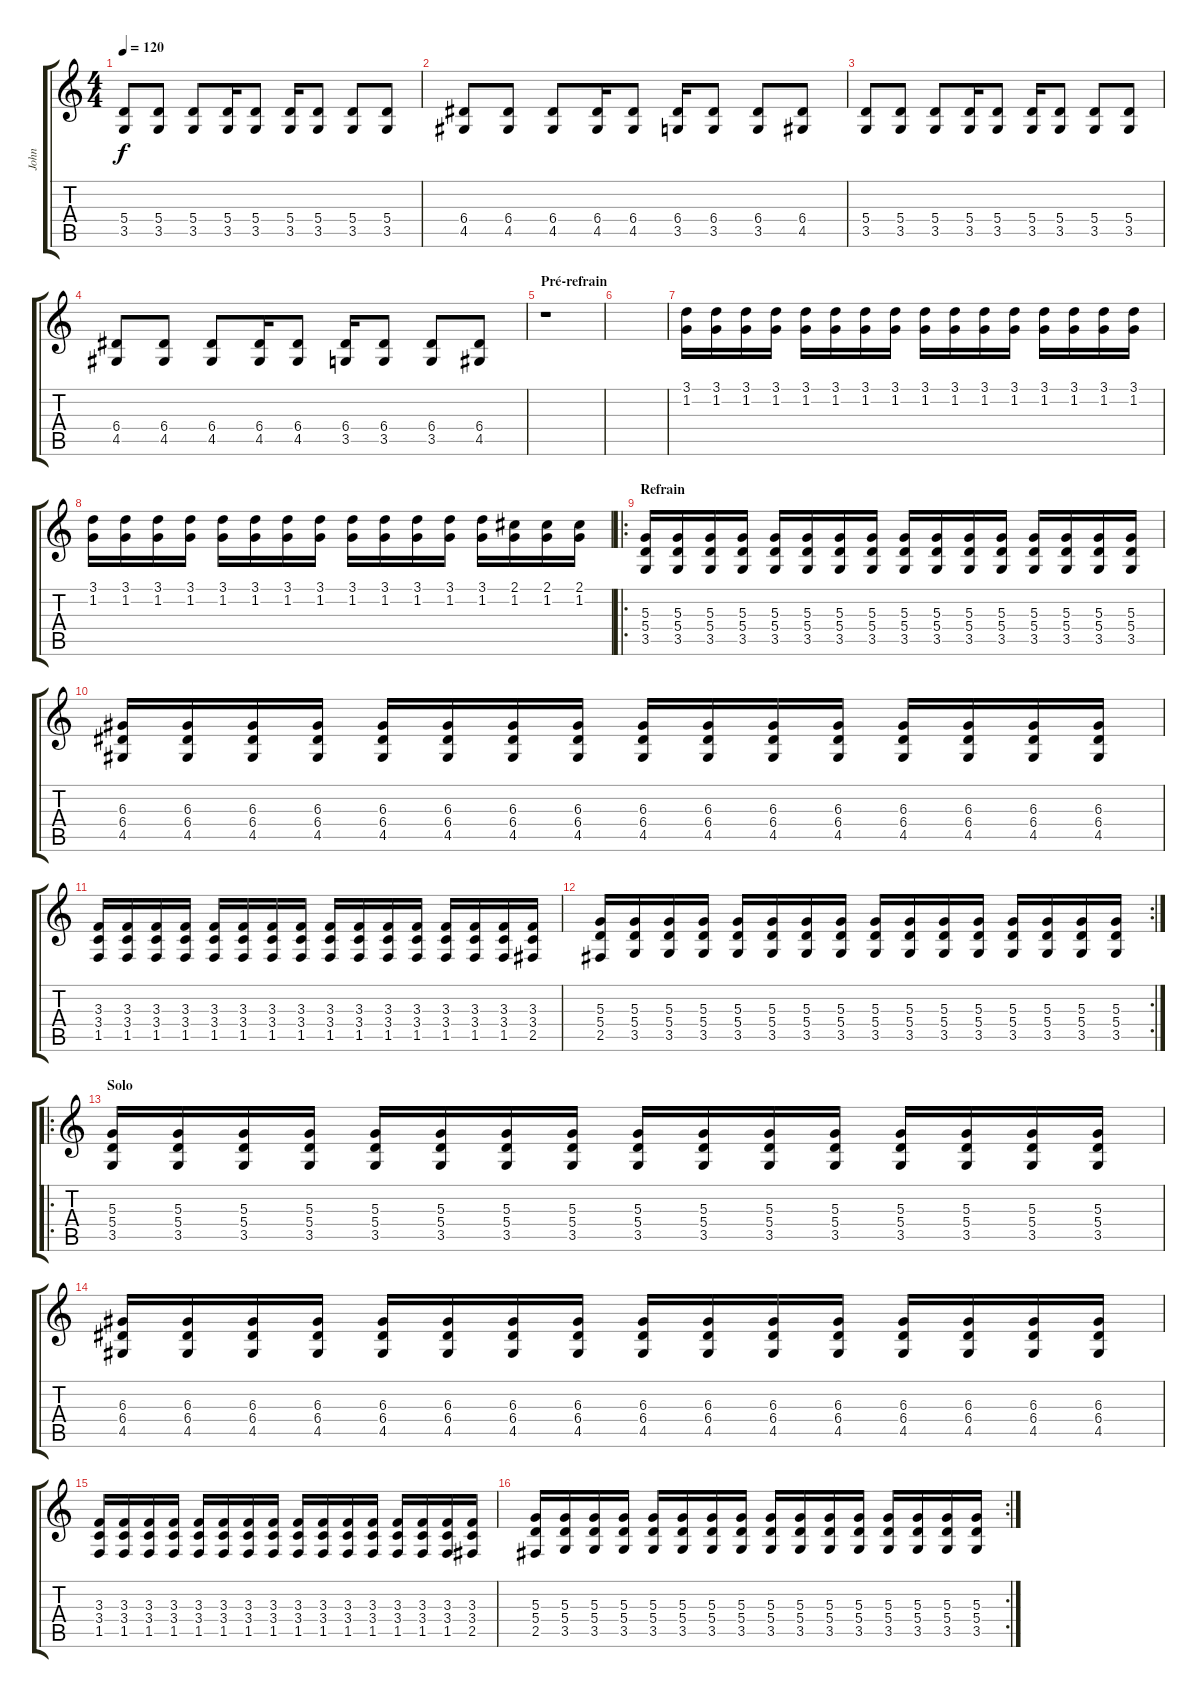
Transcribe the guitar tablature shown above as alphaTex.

\track ("John" "John") {instrument electricguitarclean}
\staff {score tabs}
\tuning (B3 Gb3 D3 A2 E2 B1) {hide}
\ts (4 4)
\tempo 120
\clef g2
\ks c
(5.4 3.5).8{dy f} (5.4 3.5).8 (5.4 3.5).8 (5.4 3.5).16 (5.4 3.5).8 (5.4 3.5).16 (5.4 3.5).8 (5.4 3.5).8 (5.4 3.5).8 |
(6.4 4.5).8 (6.4 4.5).8 (6.4 4.5).8 (6.4 4.5).16 (6.4 4.5).8 (6.4 3.5).16 (6.4 3.5).8 (6.4 3.5).8 (6.4 4.5).8 |
(5.4 3.5).8 (5.4 3.5).8 (5.4 3.5).8 (5.4 3.5).16 (5.4 3.5).8 (5.4 3.5).16 (5.4 3.5).8 (5.4 3.5).8 (5.4 3.5).8 |
(6.4 4.5).8 (6.4 4.5).8 (6.4 4.5).8 (6.4 4.5).16 (6.4 4.5).8 (6.4 3.5).16 (6.4 3.5).8 (6.4 3.5).8 (6.4 4.5).8 |
\section ("" "Pré-refrain")
r.1 |
|
(3.1 1.2).16 (3.1 1.2).16 (3.1 1.2).16 (3.1 1.2).16 (3.1 1.2).16 (3.1 1.2).16 (3.1 1.2).16 (3.1 1.2).16 (3.1 1.2).16 (3.1 1.2).16 (3.1 1.2).16 (3.1 1.2).16 (3.1 1.2).16 (3.1 1.2).16 (3.1 1.2).16 (3.1 1.2).16 |
(3.1 1.2).16{instrument distortionguitar} (3.1 1.2).16 (3.1 1.2).16 (3.1 1.2).16 (3.1 1.2).16 (3.1 1.2).16 (3.1 1.2).16 (3.1 1.2).16 (3.1 1.2).16 (3.1 1.2).16 (3.1 1.2).16 (3.1 1.2).16 (3.1 1.2).16 (2.1 1.2).16 (2.1 1.2).16 (2.1 1.2).16 |
\ro
\section ("" "Refrain")
(5.3 5.4 3.5).16{instrument distortionguitar} (5.3 5.4 3.5).16 (5.3 5.4 3.5).16 (5.3 5.4 3.5).16 (5.3 5.4 3.5).16 (5.3 5.4 3.5).16 (5.3 5.4 3.5).16 (5.3 5.4 3.5).16 (5.3 5.4 3.5).16 (5.3 5.4 3.5).16 (5.3 5.4 3.5).16 (5.3 5.4 3.5).16 (5.3 5.4 3.5).16 (5.3 5.4 3.5).16 (5.3 5.4 3.5).16 (5.3 5.4 3.5).16 |
(6.3 6.4 4.5).16 (6.3 6.4 4.5).16 (6.3 6.4 4.5).16 (6.3 6.4 4.5).16 (6.3 6.4 4.5).16 (6.3 6.4 4.5).16 (6.3 6.4 4.5).16 (6.3 6.4 4.5).16 (6.3 6.4 4.5).16 (6.3 6.4 4.5).16 (6.3 6.4 4.5).16 (6.3 6.4 4.5).16 (6.3 6.4 4.5).16 (6.3 6.4 4.5).16 (6.3 6.4 4.5).16 (6.3 6.4 4.5).16 |
(3.3 3.4 1.5).16 (3.3 3.4 1.5).16 (3.3 3.4 1.5).16 (3.3 3.4 1.5).16 (3.3 3.4 1.5).16 (3.3 3.4 1.5).16 (3.3 3.4 1.5).16 (3.3 3.4 1.5).16 (3.3 3.4 1.5).16 (3.3 3.4 1.5).16 (3.3 3.4 1.5).16 (3.3 3.4 1.5).16 (3.3 3.4 1.5).16 (3.3 3.4 1.5).16 (3.3 3.4 1.5).16 (3.3 3.4 2.5).16 |
\rc 2
(5.3 5.4 2.5).16 (5.3 5.4 3.5).16 (5.3 5.4 3.5).16 (5.3 5.4 3.5).16 (5.3 5.4 3.5).16 (5.3 5.4 3.5).16 (5.3 5.4 3.5).16 (5.3 5.4 3.5).16 (5.3 5.4 3.5).16 (5.3 5.4 3.5).16 (5.3 5.4 3.5).16 (5.3 5.4 3.5).16 (5.3 5.4 3.5).16 (5.3 5.4 3.5).16 (5.3 5.4 3.5).16 (5.3 5.4 3.5).16 |
\ro
\section ("" "Solo")
(5.3 5.4 3.5).16{instrument distortionguitar} (5.3 5.4 3.5).16 (5.3 5.4 3.5).16 (5.3 5.4 3.5).16 (5.3 5.4 3.5).16 (5.3 5.4 3.5).16 (5.3 5.4 3.5).16 (5.3 5.4 3.5).16 (5.3 5.4 3.5).16 (5.3 5.4 3.5).16 (5.3 5.4 3.5).16 (5.3 5.4 3.5).16 (5.3 5.4 3.5).16 (5.3 5.4 3.5).16 (5.3 5.4 3.5).16 (5.3 5.4 3.5).16 |
(6.3 6.4 4.5).16 (6.3 6.4 4.5).16 (6.3 6.4 4.5).16 (6.3 6.4 4.5).16 (6.3 6.4 4.5).16 (6.3 6.4 4.5).16 (6.3 6.4 4.5).16 (6.3 6.4 4.5).16 (6.3 6.4 4.5).16 (6.3 6.4 4.5).16 (6.3 6.4 4.5).16 (6.3 6.4 4.5).16 (6.3 6.4 4.5).16 (6.3 6.4 4.5).16 (6.3 6.4 4.5).16 (6.3 6.4 4.5).16 |
(3.3 3.4 1.5).16 (3.3 3.4 1.5).16 (3.3 3.4 1.5).16 (3.3 3.4 1.5).16 (3.3 3.4 1.5).16 (3.3 3.4 1.5).16 (3.3 3.4 1.5).16 (3.3 3.4 1.5).16 (3.3 3.4 1.5).16 (3.3 3.4 1.5).16 (3.3 3.4 1.5).16 (3.3 3.4 1.5).16 (3.3 3.4 1.5).16 (3.3 3.4 1.5).16 (3.3 3.4 1.5).16 (3.3 3.4 2.5).16 |
\rc 2
(5.3 5.4 2.5).16 (5.3 5.4 3.5).16 (5.3 5.4 3.5).16 (5.3 5.4 3.5).16 (5.3 5.4 3.5).16 (5.3 5.4 3.5).16 (5.3 5.4 3.5).16 (5.3 5.4 3.5).16 (5.3 5.4 3.5).16 (5.3 5.4 3.5).16 (5.3 5.4 3.5).16 (5.3 5.4 3.5).16 (5.3 5.4 3.5).16 (5.3 5.4 3.5).16 (5.3 5.4 3.5).16 (5.3 5.4 3.5).16
